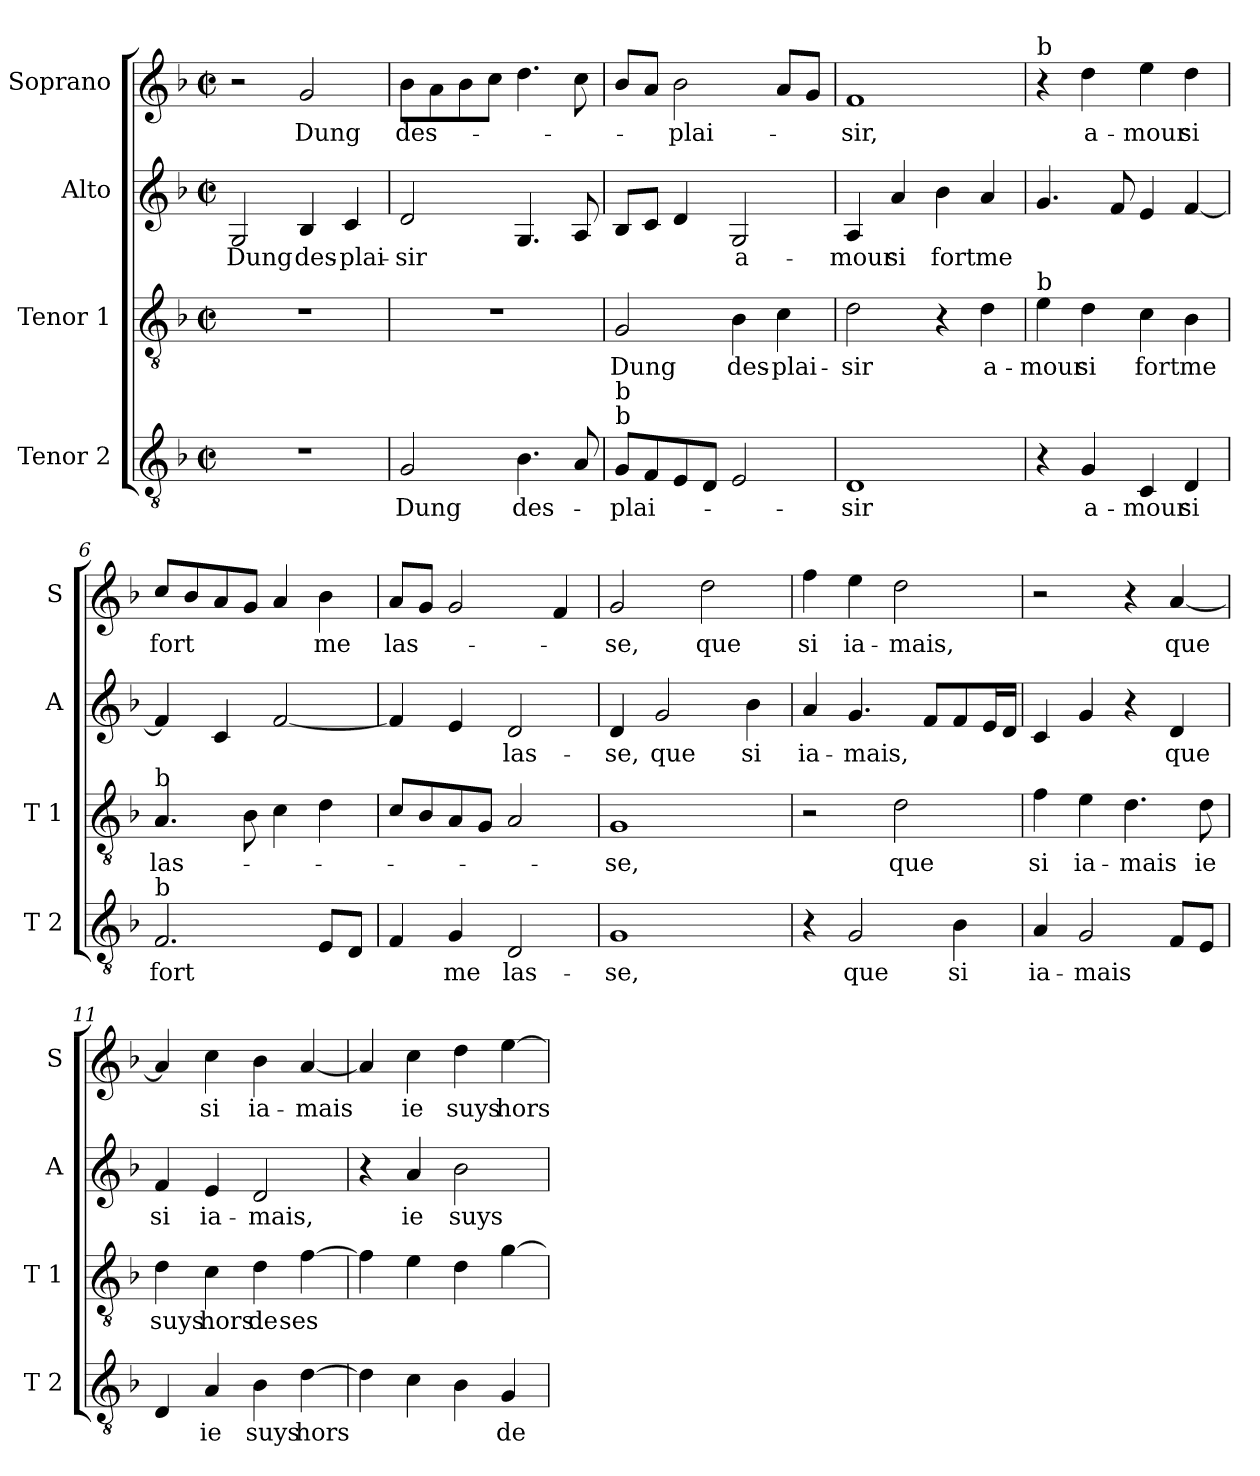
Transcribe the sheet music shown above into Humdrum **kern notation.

**kern	**text	**kern	**text	**kern	**text	**kern	**text
*part4	*part4	*part3	*part3	*part2	*part2	*part1	*part1
*staff4	*staff4	*staff3	*staff3	*staff2	*staff2	*staff1	*staff1
*I"Tenor 2	*	*I"Tenor 1	*	*I"Alto	*	*I"Soprano	*
*I'T 2	*	*I'T 1	*	*I'A	*	*I'S	*
*clefGv2	*	*clefGv2	*	*clefG2	*	*clefG2	*
*k[b-]	*	*k[b-]	*	*k[b-]	*	*k[b-]	*
*F:	*	*F:	*	*F:	*	*F:	*
*M2/2	*	*M2/2	*	*M2/2	*	*M2/2	*
*met(c|)	*	*met(c|)	*	*met(c|)	*	*met(c|)	*
=1	=1	=1	=1	=1	=1	=1	=1
!	!	!	!	!	!LO:LY:b	!	!
1r	.	1r	.	2G/	Dung	2r	.
!	!	!	!	!	!LO:LY:b	!	!LO:LY:b
.	.	.	.	4B-/	des-	2g/	Dung
!	!	!	!	!	!LO:LY:b	!	!
.	.	.	.	4c/	-plai-	.	.
=2	=2	=2	=2	=2	=2	=2	=2
!	!LO:LY:b	!	!	!	!LO:LY:b	!	!LO:LY:b
2G/	Dung	1r	.	2d/	-sir	8b-\L	des-
.	.	.	.	.	.	8a\	.
.	.	.	.	.	.	8b-\	.
.	.	.	.	.	.	8cc\J	.
!	!LO:LY:b	!	!	!	!	!	!
4.B-\	des-	.	.	4.G/	.	4.dd\	.
8A/	.	.	.	8A/	.	8cc\	.
=3	=3	=3	=3	=3	=3	=3	=3
!LO:TX:a:t=b	!	!	!	!	!	!	!
!LO:TX:a:t=b	!	!	!	!	!	!	!
!	!LO:LY:b	!	!LO:LY:b	!	!	!	!
8G/L	-plai-	2G/	Dung	8B-/L	.	8b-/L	.
8F/	.	.	.	8c/J	.	8a/J	.
!	!	!	!	!	!	!	!LO:LY:b
8E/	.	.	.	4d/	.	2b-\	-plai-
8D/J	.	.	.	.	.	.	.
!	!	!	!LO:LY:b	!	!LO:LY:b	!	!
2E/	.	4B-\	des-	2G/	a-	.	.
!	!	!	!LO:LY:b	!	!	!	!
.	.	4c\	-plai-	.	.	8a/L	.
.	.	.	.	.	.	8g/J	.
=4	=4	=4	=4	=4	=4	=4	=4
!	!LO:LY:b	!	!LO:LY:b	!	!LO:LY:b	!	!LO:LY:b
1D	-sir	2d\	-sir	4A/	-mour	1f	-sir,
!	!	!	!	!	!LO:LY:b	!	!
.	.	.	.	4a/	si	.	.
!	!	!	!	!	!LO:LY:b	!	!
.	.	4r	.	4b-\	fort	.	.
!	!	!	!LO:LY:b	!	!LO:LY:b	!	!
.	.	4d\	a-	4a/	me	.	.
!!LO:LB:g=z
=5	=5	=5	=5	=5	=5	=5	=5
!	!	!	!	!	!	!LO:TX:a:t=b	!
!	!	!LO:TX:a:t=b	!	!	!	!	!
!	!	!	!LO:LY:b	!	!	!	!
4r	.	4e\	-mour	4.g/	.	4r	.
!	!LO:LY:b	!	!LO:LY:b	!	!	!	!LO:LY:b
4G/	a-	4d\	si	.	.	4dd\	a-
.	.	.	.	8f/	.	.	.
!	!LO:LY:b	!	!LO:LY:b	!	!	!	!LO:LY:b
4C/	-mour	4c\	fort	4e/	.	4ee\	-mour
!	!LO:LY:b	!	!LO:LY:b	!	!	!	!LO:LY:b
4D/	si	4B-\	me	[4f/	.	4dd\	si
=6	=6	=6	=6	=6	=6	=6	=6
!	!	!LO:TX:a:t=b	!	!	!	!	!
!LO:TX:a:t=b	!	!	!	!	!	!	!
!	!LO:LY:b	!	!LO:LY:b	!	!	!	!LO:LY:b
2.F/	fort	4.A/	las-	4f/]	.	8cc/L	fort
.	.	.	.	.	.	8b-/	.
.	.	.	.	4c/	.	8a/	.
.	.	8B-\	.	.	.	8g/J	.
.	.	4c\	.	[2f/	.	4a/	.
!	!	!	!	!	!	!	!LO:LY:b
8E/L	.	4d\	.	.	.	4b-\	me
8D/J	.	.	.	.	.	.	.
=7	=7	=7	=7	=7	=7	=7	=7
!	!	!	!	!	!	!	!LO:LY:b
4F/	.	8c/L	.	4f/]	.	8a/L	las-
.	.	8B-/	.	.	.	8g/J	.
!	!LO:LY:b	!	!	!	!	!	!
4G/	me	8A/	.	4e/	.	2g/	.
.	.	8G/J	.	.	.	.	.
!	!LO:LY:b	!	!	!	!LO:LY:b	!	!
2D/	las-	2A/	.	2d/	las-	.	.
.	.	.	.	.	.	4f/	.
=8	=8	=8	=8	=8	=8	=8	=8
!	!LO:LY:b	!	!LO:LY:b	!	!LO:LY:b	!	!LO:LY:b
1G	-se,	1G	-se,	4d/	-se,	2g/	-se,
!	!	!	!	!	!LO:LY:b	!	!
.	.	.	.	2g/	que	.	.
!	!	!	!	!	!	!	!LO:LY:b
.	.	.	.	.	.	2dd\	que
!	!	!	!	!	!LO:LY:b	!	!
.	.	.	.	4b-\	si	.	.
=9	=9	=9	=9	=9	=9	=9	=9
!	!	!	!	!	!LO:LY:b	!	!LO:LY:b
4r	.	2r	.	4a/	ia-	4ff\	si
!	!LO:LY:b	!	!	!	!LO:LY:b	!	!LO:LY:b
2G/	que	.	.	4.g/	-mais,	4ee\	ia-
!	!	!	!LO:LY:b	!	!	!	!LO:LY:b
.	.	2d\	que	.	.	2dd\	-mais,
.	.	.	.	8f/L	.	.	.
!	!LO:LY:b	!	!	!	!	!	!
4B-\	si	.	.	8f/	.	.	.
.	.	.	.	16e/L	.	.	.
.	.	.	.	16d/JJ	.	.	.
!!LO:PB:g=z
=10	=10	=10	=10	=10	=10	=10	=10
!	!LO:LY:b	!	!LO:LY:b	!	!	!	!
4A/	ia-	4f\	si	4c/	.	2r	.
!	!LO:LY:b	!	!LO:LY:b	!	!	!	!
2G/	-mais	4e\	ia-	4g/	.	.	.
!	!	!	!LO:LY:b	!	!	!	!
.	.	4.d\	-mais	4r	.	4r	.
!	!	!	!	!	!LO:LY:b	!	!LO:LY:b
8F/L	.	.	.	4d/	que	[4a/	que
!	!	!	!LO:LY:b	!	!	!	!
8E/J	.	8d\	ie	.	.	.	.
=11	=11	=11	=11	=11	=11	=11	=11
!	!	!	!LO:LY:b	!	!LO:LY:b	!	!
4D/	.	4d\	suys	4f/	si	4a/]	.
!	!LO:LY:b	!	!LO:LY:b	!	!LO:LY:b	!	!LO:LY:b
4A/	ie	4c\	hors	4e/	ia-	4cc\	si
!	!LO:LY:b	!	!LO:LY:b	!	!LO:LY:b	!	!LO:LY:b
4B-\	suys	4d\	de	2d/	-mais,	4b-\	ia-
!	!LO:LY:b	!	!LO:LY:b	!	!	!	!LO:LY:b
[4d\	hors	[4f\	ses	.	.	[4a/	-mais
=12	=12	=12	=12	=12	=12	=12	=12
4d\]	.	4f\]	.	4r	.	4a/]	.
!	!	!	!	!	!LO:LY:b	!	!LO:LY:b
4c\	.	4e\	.	4a/	ie	4cc\	ie
!	!	!	!	!	!LO:LY:b	!	!LO:LY:b
4B-\	.	4d\	.	2b-\	suys	4dd\	suys
!	!LO:LY:b	!	!	!	!	!	!LO:LY:b
4G/	de	[4g\	.	.	.	[4ee\	hors
=	=	=	=	=	=	=	=
*-	*-	*-	*-	*-	*-	*-	*-
